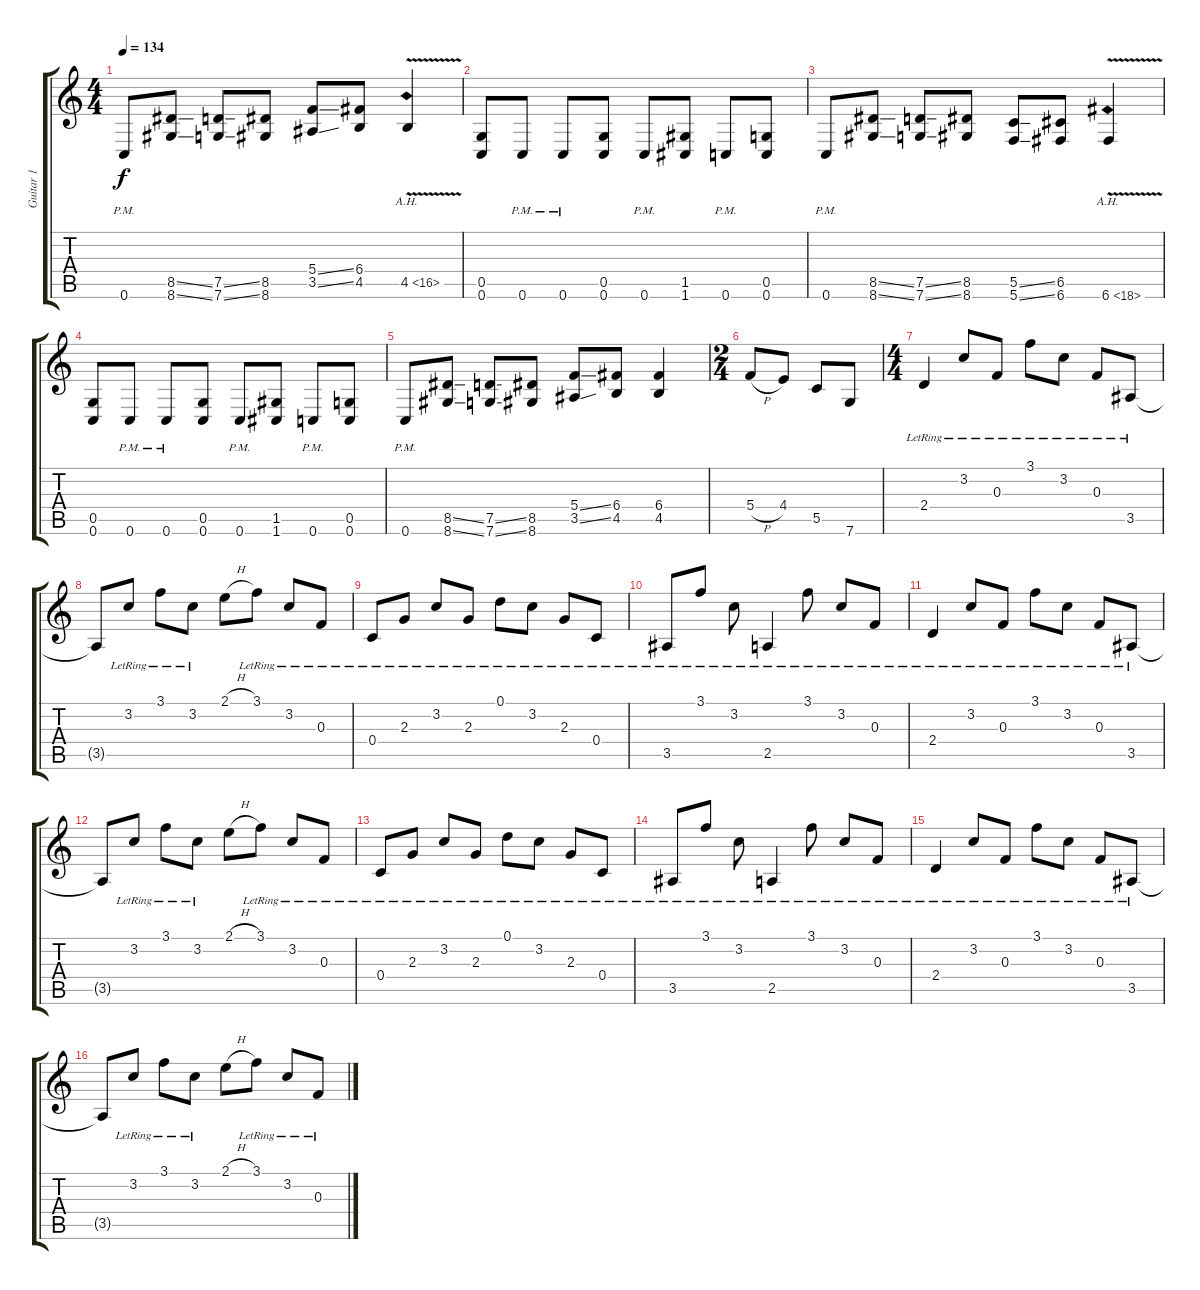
\track ("Guitar 1" "Guitar 1") {instrument distortionguitar}
\staff {score tabs}
\tuning (D4 A3 F3 C3 G2 C2) {hide}
\ts (4 4)
\tempo 134
\clef g2
\ks c
0.6{pm}.8{dy f} (8.5{ss} 8.6{ss}).8 (7.5{ss} 7.6{ss}).8 (8.5 8.6).8 (5.4{ss} 3.5{ss}).8 (6.4 4.5).8 4.5{ah 12 v}.4 |
(0.5 0.6).8 0.6{pm}.8 0.6{pm}.8 (0.5 0.6).8 0.6{pm}.8 (1.5 1.6).8 0.6{pm}.8 (0.5 0.6).8 |
0.6{pm}.8 (8.5{ss} 8.6{ss}).8 (7.5{ss} 7.6{ss}).8 (8.5 8.6).8 (5.5{ss} 5.6{ss}).8 (6.5 6.6).8 6.6{ah 12 v}.4 |
(0.5 0.6).8 0.6{pm}.8 0.6{pm}.8 (0.5 0.6).8 0.6{pm}.8 (1.5 1.6).8 0.6{pm}.8 (0.5 0.6).8 |
0.6{pm}.8 (8.5{ss} 8.6{ss}).8 (7.5{ss} 7.6{ss}).8 (8.5 8.6).8 (5.4{ss} 3.5{ss}).8 (6.4 4.5).8 (6.4 4.5).4 |
\ts (2 4)
5.4{h}.8 4.4.8 5.5.8 7.6.8 |
\ts (4 4)
2.4{lr}.4 3.2{lr}.8 0.3{lr}.8 3.1{lr}.8 3.2{lr}.8 0.3{lr}.8 3.5{lr}.8 |
3.5{t}.8 3.2{lr}.8 3.1{lr}.8 3.2{lr}.8 2.1{h}.8 3.1{lr}.8 3.2{lr}.8 0.3{lr}.8 |
0.4{lr}.8 2.3{lr}.8 3.2{lr}.8 2.3{lr}.8 0.1{lr}.8 3.2{lr}.8 2.3{lr}.8 0.4{lr}.8 |
3.5{lr}.8 3.1{lr}.8 3.2{lr}.8 2.5{lr}.4 3.1{lr}.8 3.2{lr}.8 0.3{lr}.8 |
2.4{lr}.4 3.2{lr}.8 0.3{lr}.8 3.1{lr}.8 3.2{lr}.8 0.3{lr}.8 3.5{lr}.8 |
3.5{t}.8 3.2{lr}.8 3.1{lr}.8 3.2{lr}.8 2.1{h}.8 3.1{lr}.8 3.2{lr}.8 0.3{lr}.8 |
0.4{lr}.8 2.3{lr}.8 3.2{lr}.8 2.3{lr}.8 0.1{lr}.8 3.2{lr}.8 2.3{lr}.8 0.4{lr}.8 |
3.5{lr}.8 3.1{lr}.8 3.2{lr}.8 2.5{lr}.4 3.1{lr}.8 3.2{lr}.8 0.3{lr}.8 |
2.4{lr}.4 3.2{lr}.8 0.3{lr}.8 3.1{lr}.8 3.2{lr}.8 0.3{lr}.8 3.5{lr}.8 |
3.5{t}.8 3.2{lr}.8 3.1{lr}.8 3.2{lr}.8 2.1{h}.8 3.1{lr}.8 3.2{lr}.8 0.3{lr}.8
